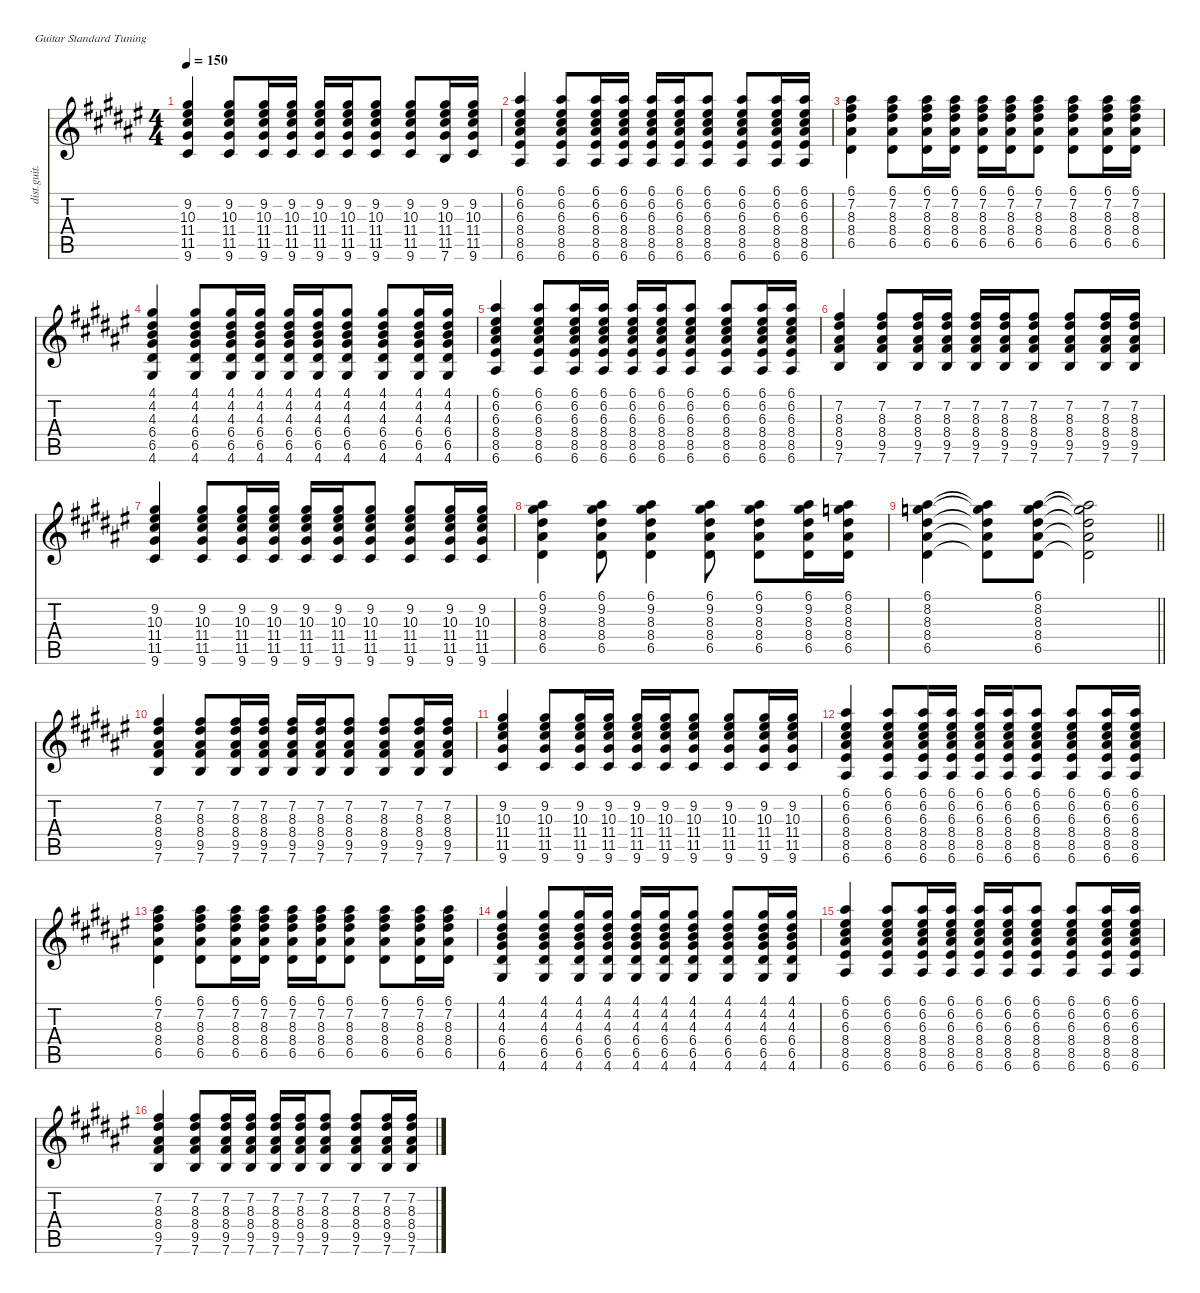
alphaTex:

\defaultSystemsLayout 4
\hideDynamics
\bracketExtendMode nobrackets
\track ("(Rhythm Guitar)" "dist.guit.") {instrument distortionguitar}
\staff {score tabs}
\tuning (E4 B3 G3 D3 A2 E2)
\ts (4 4)
\tempo 150
\clef g2
\ks d#minor
(9.2{acc #} 10.3{acc #} 11.4{acc #} 11.5{acc #} 9.6{acc #}).4{dy f} (9.2{acc #} 10.3{acc #} 11.4{acc #} 11.5{acc #} 9.6{acc #}).8 (9.2{acc #} 10.3{acc #} 11.4{acc #} 11.5{acc #} 9.6{acc #}).16 (9.2{acc #} 10.3{acc #} 11.4{acc #} 11.5{acc #} 9.6{acc #}).16 (9.2{acc #} 10.3{acc #} 11.4{acc #} 11.5{acc #} 9.6{acc #}).16 (9.2{acc #} 10.3{acc #} 11.4{acc #} 11.5{acc #} 9.6{acc #}).16 (9.2{acc #} 10.3{acc #} 11.4{acc #} 11.5{acc #} 9.6{acc #}).8 (9.2{acc #} 10.3{acc #} 11.4{acc #} 11.5{acc #} 9.6{acc #}).8 (9.2{acc #} 10.3{acc #} 11.4{acc #} 11.5{acc #} 7.6{acc forcenatural}).16 (9.2{acc #} 10.3{acc #} 11.4{acc #} 11.5{acc #} 9.6{acc #}).16 |
(6.1{acc #} 6.2{acc #} 6.3{acc #} 8.4{acc #} 8.5{acc #} 6.6{acc #}).4 (6.1{acc #} 6.2{acc #} 6.3{acc #} 8.4{acc #} 8.5{acc #} 6.6{acc #}).8 (6.1{acc #} 6.2{acc #} 6.3{acc #} 8.4{acc #} 8.5{acc #} 6.6{acc #}).16 (6.1{acc #} 6.2{acc #} 6.3{acc #} 8.4{acc #} 8.5{acc #} 6.6{acc #}).16 (6.1{acc #} 6.2{acc #} 6.3{acc #} 8.4{acc #} 8.5{acc #} 6.6{acc #}).16 (6.1{acc #} 6.2{acc #} 6.3{acc #} 8.4{acc #} 8.5{acc #} 6.6{acc #}).16 (6.1{acc #} 6.2{acc #} 6.3{acc #} 8.4{acc #} 8.5{acc #} 6.6{acc #}).8 (6.1{acc #} 6.2{acc #} 6.3{acc #} 8.4{acc #} 8.5{acc #} 6.6{acc #}).8 (6.1{acc #} 6.2{acc #} 6.3{acc #} 8.4{acc #} 8.5{acc #} 6.6{acc #}).16 (6.1{acc #} 6.2{acc #} 6.3{acc #} 8.4{acc #} 8.5{acc #} 6.6{acc #}).16 |
(6.1{acc #} 7.2{acc #} 8.3{acc #} 8.4{acc #} 6.5{acc #}).4 (6.1{acc #} 7.2{acc #} 8.3{acc #} 8.4{acc #} 6.5{acc #}).8 (6.1{acc #} 7.2{acc #} 8.3{acc #} 8.4{acc #} 6.5{acc #}).16 (6.1{acc #} 7.2{acc #} 8.3{acc #} 8.4{acc #} 6.5{acc #}).16 (6.1{acc #} 7.2{acc #} 8.3{acc #} 8.4{acc #} 6.5{acc #}).16 (6.1{acc #} 7.2{acc #} 8.3{acc #} 8.4{acc #} 6.5{acc #}).16 (6.1{acc #} 7.2{acc #} 8.3{acc #} 8.4{acc #} 6.5{acc #}).8 (6.1{acc #} 7.2{acc #} 8.3{acc #} 8.4{acc #} 6.5{acc #}).8 (6.1{acc #} 7.2{acc #} 8.3{acc #} 8.4{acc #} 6.5{acc #}).16 (6.1{acc #} 7.2{acc #} 8.3{acc #} 8.4{acc #} 6.5{acc #}).16 |
(4.1{acc #} 4.2{acc #} 4.3{acc forcenatural} 6.4{acc #} 6.5{acc #} 4.6{acc #}).4 (4.1{acc #} 4.2{acc #} 4.3{acc forcenatural} 6.4{acc #} 6.5{acc #} 4.6{acc #}).8 (4.1{acc #} 4.2{acc #} 4.3{acc forcenatural} 6.4{acc #} 6.5{acc #} 4.6{acc #}).16 (4.1{acc #} 4.2{acc #} 4.3{acc forcenatural} 6.4{acc #} 6.5{acc #} 4.6{acc #}).16 (4.1{acc #} 4.2{acc #} 4.3{acc forcenatural} 6.4{acc #} 6.5{acc #} 4.6{acc #}).16 (4.1{acc #} 4.2{acc #} 4.3{acc forcenatural} 6.4{acc #} 6.5{acc #} 4.6{acc #}).16 (4.1{acc #} 4.2{acc #} 4.3{acc forcenatural} 6.4{acc #} 6.5{acc #} 4.6{acc #}).8 (4.1{acc #} 4.2{acc #} 4.3{acc forcenatural} 6.4{acc #} 6.5{acc #} 4.6{acc #}).8 (4.1{acc #} 4.2{acc #} 4.3{acc forcenatural} 6.4{acc #} 6.5{acc #} 4.6{acc #}).16 (4.1{acc #} 4.2{acc #} 4.3{acc forcenatural} 6.4{acc #} 6.5{acc #} 4.6{acc #}).16 |
(6.1{acc #} 6.2{acc #} 6.3{acc #} 8.4{acc #} 8.5{acc #} 6.6{acc #}).4 (6.1{acc #} 6.2{acc #} 6.3{acc #} 8.4{acc #} 8.5{acc #} 6.6{acc #}).8 (6.1{acc #} 6.2{acc #} 6.3{acc #} 8.4{acc #} 8.5{acc #} 6.6{acc #}).16 (6.1{acc #} 6.2{acc #} 6.3{acc #} 8.4{acc #} 8.5{acc #} 6.6{acc #}).16 (6.1{acc #} 6.2{acc #} 6.3{acc #} 8.4{acc #} 8.5{acc #} 6.6{acc #}).16 (6.1{acc #} 6.2{acc #} 6.3{acc #} 8.4{acc #} 8.5{acc #} 6.6{acc #}).16 (6.1{acc #} 6.2{acc #} 6.3{acc #} 8.4{acc #} 8.5{acc #} 6.6{acc #}).8 (6.1{acc #} 6.2{acc #} 6.3{acc #} 8.4{acc #} 8.5{acc #} 6.6{acc #}).8 (6.1{acc #} 6.2{acc #} 6.3{acc #} 8.4{acc #} 8.5{acc #} 6.6{acc #}).16 (6.1{acc #} 6.2{acc #} 6.3{acc #} 8.4{acc #} 8.5{acc #} 6.6{acc #}).16 |
(7.2{acc #} 8.3{acc #} 8.4{acc #} 9.5{acc #} 7.6{acc forcenatural}).4 (7.2{acc #} 8.3{acc #} 8.4{acc #} 9.5{acc #} 7.6{acc forcenatural}).8 (7.2{acc #} 8.3{acc #} 8.4{acc #} 9.5{acc #} 7.6{acc forcenatural}).16 (7.2{acc #} 8.3{acc #} 8.4{acc #} 9.5{acc #} 7.6{acc forcenatural}).16 (7.2{acc #} 8.3{acc #} 8.4{acc #} 9.5{acc #} 7.6{acc forcenatural}).16 (7.2{acc #} 8.3{acc #} 8.4{acc #} 9.5{acc #} 7.6{acc forcenatural}).16 (7.2{acc #} 8.3{acc #} 8.4{acc #} 9.5{acc #} 7.6{acc forcenatural}).8 (7.2{acc #} 8.3{acc #} 8.4{acc #} 9.5{acc #} 7.6{acc forcenatural}).8 (7.2{acc #} 8.3{acc #} 8.4{acc #} 9.5{acc #} 7.6{acc forcenatural}).16 (7.2{acc #} 8.3{acc #} 8.4{acc #} 9.5{acc #} 7.6{acc forcenatural}).16 |
(9.2{acc #} 10.3{acc #} 11.4{acc #} 11.5{acc #} 9.6{acc #}).4 (9.2{acc #} 10.3{acc #} 11.4{acc #} 11.5{acc #} 9.6{acc #}).8 (9.2{acc #} 10.3{acc #} 11.4{acc #} 11.5{acc #} 9.6{acc #}).16 (9.2{acc #} 10.3{acc #} 11.4{acc #} 11.5{acc #} 9.6{acc #}).16 (9.2{acc #} 10.3{acc #} 11.4{acc #} 11.5{acc #} 9.6{acc #}).16 (9.2{acc #} 10.3{acc #} 11.4{acc #} 11.5{acc #} 9.6{acc #}).16 (9.2{acc #} 10.3{acc #} 11.4{acc #} 11.5{acc #} 9.6{acc #}).8 (9.2{acc #} 10.3{acc #} 11.4{acc #} 11.5{acc #} 9.6{acc #}).8 (9.2{acc #} 10.3{acc #} 11.4{acc #} 11.5{acc #} 9.6{acc #}).16 (9.2{acc #} 10.3{acc #} 11.4{acc #} 11.5{acc #} 9.6{acc #}).16 |
(6.1{acc #} 9.2{acc #} 8.3{acc #} 8.4{acc #} 6.5{acc #}).4 (6.1{acc #} 9.2{acc #} 8.3{acc #} 8.4{acc #} 6.5{acc #}).8 (6.1{acc #} 9.2{acc #} 8.3{acc #} 8.4{acc #} 6.5{acc #}).4 (6.1{acc #} 9.2{acc #} 8.3{acc #} 8.4{acc #} 6.5{acc #}).8 (6.1{acc #} 9.2{acc #} 8.3{acc #} 8.4{acc #} 6.5{acc #}).8 (6.1{acc #} 9.2{acc #} 8.3{acc #} 8.4{acc #} 6.5{acc #}).16 (6.1{acc #} 8.2{acc forcenatural} 8.3{acc #} 8.4{acc #} 6.5{acc #}).16 |
\barLineRight lightlight
(6.1{acc #} 8.2{acc forcenatural} 8.3{acc #} 8.4{acc #} 6.5{acc #}).4 (6.1{t acc #} 8.2{t acc forcenatural} 8.3{t acc #} 8.4{t acc #} 6.5{t acc #}).8 (6.1{acc #} 8.2{acc forcenatural} 8.3{acc #} 8.4{acc #} 6.5{acc #}).8 (6.1{t acc #} 8.2{t acc forcenatural} 8.3{t acc #} 8.4{t acc #} 6.5{t acc #}).2 |
(7.2{acc #} 8.3{acc #} 8.4{acc #} 9.5{acc #} 7.6{acc forcenatural}).4 (7.2{acc #} 8.3{acc #} 8.4{acc #} 9.5{acc #} 7.6{acc forcenatural}).8 (7.2{acc #} 8.3{acc #} 8.4{acc #} 9.5{acc #} 7.6{acc forcenatural}).16 (7.2{acc #} 8.3{acc #} 8.4{acc #} 9.5{acc #} 7.6{acc forcenatural}).16 (7.2{acc #} 8.3{acc #} 8.4{acc #} 9.5{acc #} 7.6{acc forcenatural}).16 (7.2{acc #} 8.3{acc #} 8.4{acc #} 9.5{acc #} 7.6{acc forcenatural}).16 (7.2{acc #} 8.3{acc #} 8.4{acc #} 9.5{acc #} 7.6{acc forcenatural}).8 (7.2{acc #} 8.3{acc #} 8.4{acc #} 9.5{acc #} 7.6{acc forcenatural}).8 (7.2{acc #} 8.3{acc #} 8.4{acc #} 9.5{acc #} 7.6{acc forcenatural}).16 (7.2{acc #} 8.3{acc #} 8.4{acc #} 9.5{acc #} 7.6{acc forcenatural}).16 |
(9.2{acc #} 10.3{acc #} 11.4{acc #} 11.5{acc #} 9.6{acc #}).4 (9.2{acc #} 10.3{acc #} 11.4{acc #} 11.5{acc #} 9.6{acc #}).8 (9.2{acc #} 10.3{acc #} 11.4{acc #} 11.5{acc #} 9.6{acc #}).16 (9.2{acc #} 10.3{acc #} 11.4{acc #} 11.5{acc #} 9.6{acc #}).16 (9.2{acc #} 10.3{acc #} 11.4{acc #} 11.5{acc #} 9.6{acc #}).16 (9.2{acc #} 10.3{acc #} 11.4{acc #} 11.5{acc #} 9.6{acc #}).16 (9.2{acc #} 10.3{acc #} 11.4{acc #} 11.5{acc #} 9.6{acc #}).8 (9.2{acc #} 10.3{acc #} 11.4{acc #} 11.5{acc #} 9.6{acc #}).8 (9.2{acc #} 10.3{acc #} 11.4{acc #} 11.5{acc #} 9.6{acc #}).16 (9.2{acc #} 10.3{acc #} 11.4{acc #} 11.5{acc #} 9.6{acc #}).16 |
(6.1{acc #} 6.2{acc #} 6.3{acc #} 8.4{acc #} 8.5{acc #} 6.6{acc #}).4 (6.1{acc #} 6.2{acc #} 6.3{acc #} 8.4{acc #} 8.5{acc #} 6.6{acc #}).8 (6.1{acc #} 6.2{acc #} 6.3{acc #} 8.4{acc #} 8.5{acc #} 6.6{acc #}).16 (6.1{acc #} 6.2{acc #} 6.3{acc #} 8.4{acc #} 8.5{acc #} 6.6{acc #}).16 (6.1{acc #} 6.2{acc #} 6.3{acc #} 8.4{acc #} 8.5{acc #} 6.6{acc #}).16 (6.1{acc #} 6.2{acc #} 6.3{acc #} 8.4{acc #} 8.5{acc #} 6.6{acc #}).16 (6.1{acc #} 6.2{acc #} 6.3{acc #} 8.4{acc #} 8.5{acc #} 6.6{acc #}).8 (6.1{acc #} 6.2{acc #} 6.3{acc #} 8.4{acc #} 8.5{acc #} 6.6{acc #}).8 (6.1{acc #} 6.2{acc #} 6.3{acc #} 8.4{acc #} 8.5{acc #} 6.6{acc #}).16 (6.1{acc #} 6.2{acc #} 6.3{acc #} 8.4{acc #} 8.5{acc #} 6.6{acc #}).16 |
(6.1{acc #} 7.2{acc #} 8.3{acc #} 8.4{acc #} 6.5{acc #}).4 (6.1{acc #} 7.2{acc #} 8.3{acc #} 8.4{acc #} 6.5{acc #}).8 (6.1{acc #} 7.2{acc #} 8.3{acc #} 8.4{acc #} 6.5{acc #}).16 (6.1{acc #} 7.2{acc #} 8.3{acc #} 8.4{acc #} 6.5{acc #}).16 (6.1{acc #} 7.2{acc #} 8.3{acc #} 8.4{acc #} 6.5{acc #}).16 (6.1{acc #} 7.2{acc #} 8.3{acc #} 8.4{acc #} 6.5{acc #}).16 (6.1{acc #} 7.2{acc #} 8.3{acc #} 8.4{acc #} 6.5{acc #}).8 (6.1{acc #} 7.2{acc #} 8.3{acc #} 8.4{acc #} 6.5{acc #}).8 (6.1{acc #} 7.2{acc #} 8.3{acc #} 8.4{acc #} 6.5{acc #}).16 (6.1{acc #} 7.2{acc #} 8.3{acc #} 8.4{acc #} 6.5{acc #}).16 |
(4.1{acc #} 4.2{acc #} 4.3{acc forcenatural} 6.4{acc #} 6.5{acc #} 4.6{acc #}).4 (4.1{acc #} 4.2{acc #} 4.3{acc forcenatural} 6.4{acc #} 6.5{acc #} 4.6{acc #}).8 (4.1{acc #} 4.2{acc #} 4.3{acc forcenatural} 6.4{acc #} 6.5{acc #} 4.6{acc #}).16 (4.1{acc #} 4.2{acc #} 4.3{acc forcenatural} 6.4{acc #} 6.5{acc #} 4.6{acc #}).16 (4.1{acc #} 4.2{acc #} 4.3{acc forcenatural} 6.4{acc #} 6.5{acc #} 4.6{acc #}).16 (4.1{acc #} 4.2{acc #} 4.3{acc forcenatural} 6.4{acc #} 6.5{acc #} 4.6{acc #}).16 (4.1{acc #} 4.2{acc #} 4.3{acc forcenatural} 6.4{acc #} 6.5{acc #} 4.6{acc #}).8 (4.1{acc #} 4.2{acc #} 4.3{acc forcenatural} 6.4{acc #} 6.5{acc #} 4.6{acc #}).8 (4.1{acc #} 4.2{acc #} 4.3{acc forcenatural} 6.4{acc #} 6.5{acc #} 4.6{acc #}).16 (4.1{acc #} 4.2{acc #} 4.3{acc forcenatural} 6.4{acc #} 6.5{acc #} 4.6{acc #}).16 |
(6.1{acc #} 6.2{acc #} 6.3{acc #} 8.4{acc #} 8.5{acc #} 6.6{acc #}).4 (6.1{acc #} 6.2{acc #} 6.3{acc #} 8.4{acc #} 8.5{acc #} 6.6{acc #}).8 (6.1{acc #} 6.2{acc #} 6.3{acc #} 8.4{acc #} 8.5{acc #} 6.6{acc #}).16 (6.1{acc #} 6.2{acc #} 6.3{acc #} 8.4{acc #} 8.5{acc #} 6.6{acc #}).16 (6.1{acc #} 6.2{acc #} 6.3{acc #} 8.4{acc #} 8.5{acc #} 6.6{acc #}).16 (6.1{acc #} 6.2{acc #} 6.3{acc #} 8.4{acc #} 8.5{acc #} 6.6{acc #}).16 (6.1{acc #} 6.2{acc #} 6.3{acc #} 8.4{acc #} 8.5{acc #} 6.6{acc #}).8 (6.1{acc #} 6.2{acc #} 6.3{acc #} 8.4{acc #} 8.5{acc #} 6.6{acc #}).8 (6.1{acc #} 6.2{acc #} 6.3{acc #} 8.4{acc #} 8.5{acc #} 6.6{acc #}).16 (6.1{acc #} 6.2{acc #} 6.3{acc #} 8.4{acc #} 8.5{acc #} 6.6{acc #}).16 |
(7.2{acc #} 8.3{acc #} 8.4{acc #} 9.5{acc #} 7.6{acc forcenatural}).4 (7.2{acc #} 8.3{acc #} 8.4{acc #} 9.5{acc #} 7.6{acc forcenatural}).8 (7.2{acc #} 8.3{acc #} 8.4{acc #} 9.5{acc #} 7.6{acc forcenatural}).16 (7.2{acc #} 8.3{acc #} 8.4{acc #} 9.5{acc #} 7.6{acc forcenatural}).16 (7.2{acc #} 8.3{acc #} 8.4{acc #} 9.5{acc #} 7.6{acc forcenatural}).16 (7.2{acc #} 8.3{acc #} 8.4{acc #} 9.5{acc #} 7.6{acc forcenatural}).16 (7.2{acc #} 8.3{acc #} 8.4{acc #} 9.5{acc #} 7.6{acc forcenatural}).8 (7.2{acc #} 8.3{acc #} 8.4{acc #} 9.5{acc #} 7.6{acc forcenatural}).8 (7.2{acc #} 8.3{acc #} 8.4{acc #} 9.5{acc #} 7.6{acc forcenatural}).16 (7.2{acc #} 8.3{acc #} 8.4{acc #} 9.5{acc #} 7.6{acc forcenatural}).16
